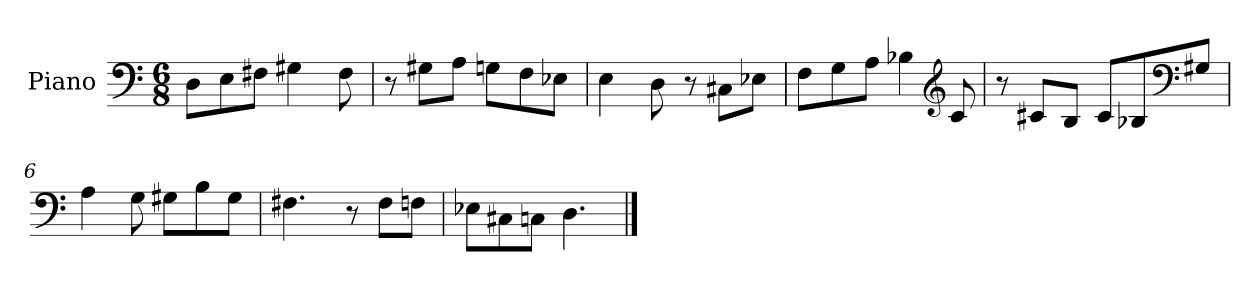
**kern
*part1
*staff1
*I"Piano
*I'Pno.
*clefF4
*k[]
*M6/8
*MM120
=1
8D\L
8E\
8F#X\J
4G#X\
8F#\
=2
8r
8G#X\L
8A\J
8Gn\L
8F\
8E-X\J
=3
4E\
8D\
8r
8C#X\L
8E-X\J
=4
8F\L
8G\
8A\J
4B-X\
*clefG2
8c/
=5
8r
8c#X/L
8B/J
8c#/L
8B-X/
*clefF4
8G#X/J
=6
4A\
8G\
8G#X\L
8B\
8G#\J
!!LO:LB:g=z
=7
4.F#X\
8r
8F#\L
8Fn\J
=8
8E-X\L
8C#X\
8Cn\J
4.D\
==
*-
